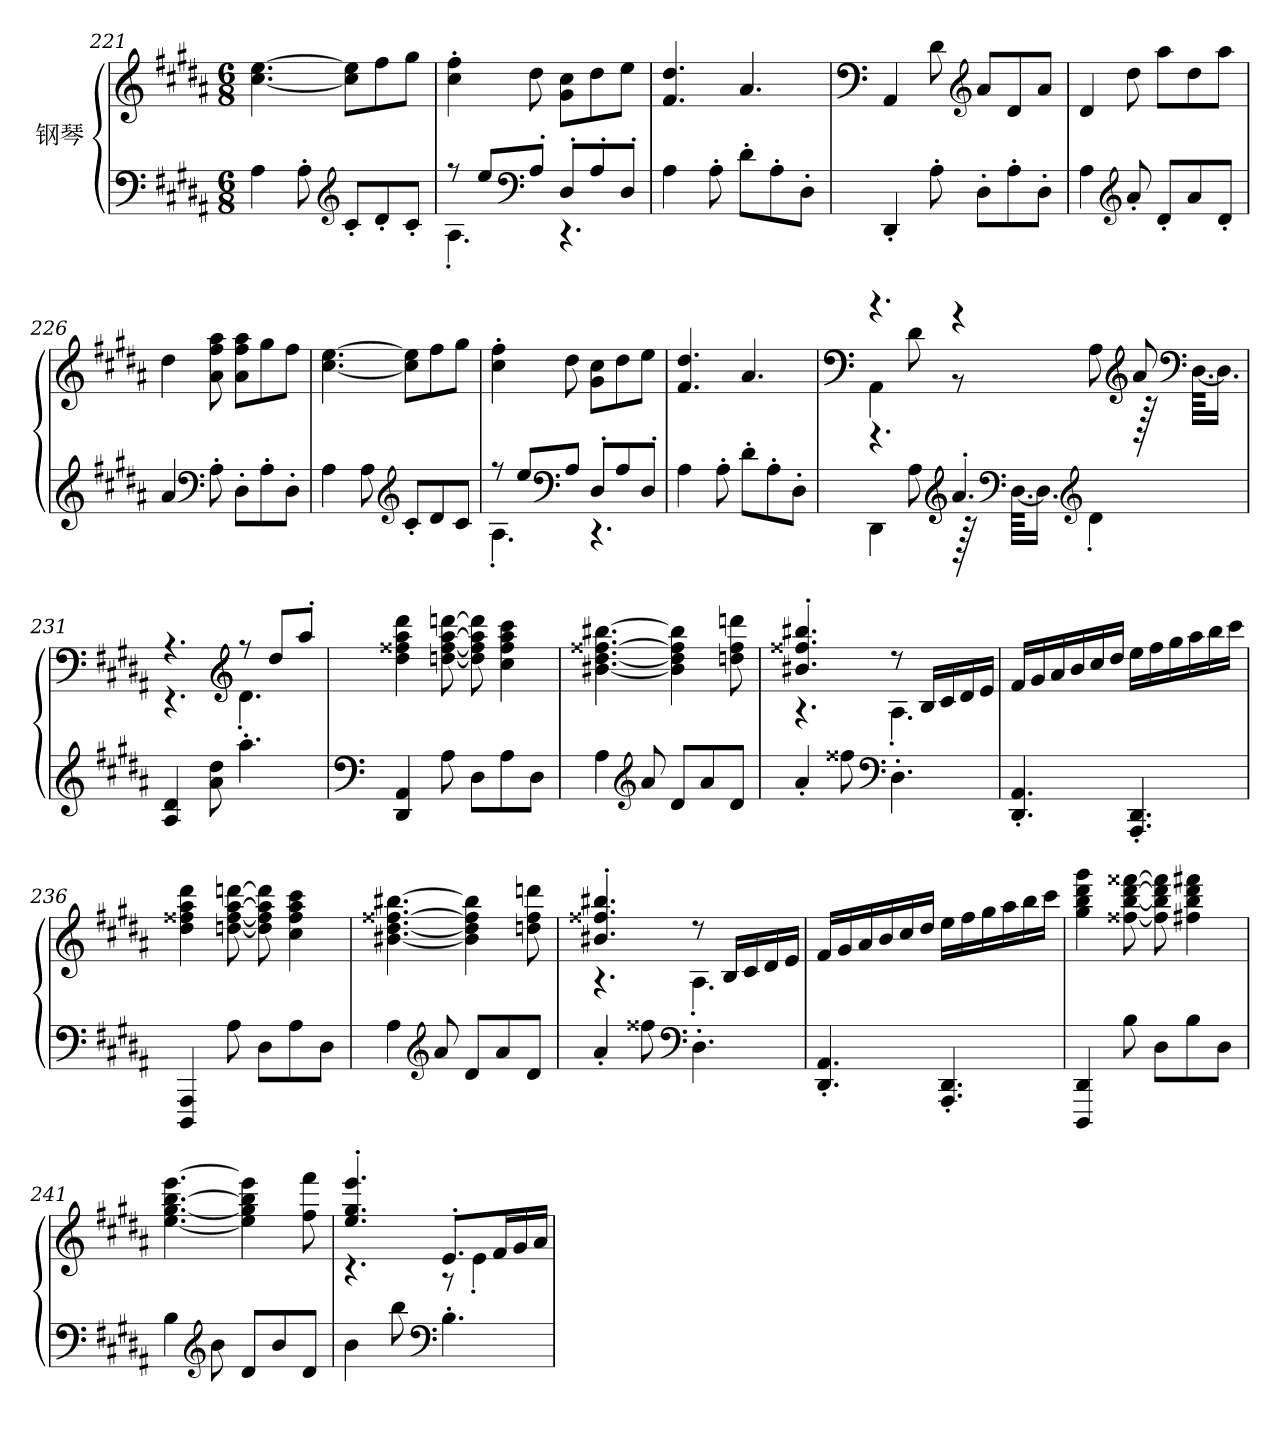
**kern	**kern
*part1	*part1
*staff2	*staff1
*I"钢琴	*
*clefF4	*clefG2
*k[f#c#g#d#a#]	*k[f#c#g#d#a#]
*M6/8	*M6/8
*MM201	*MM201
=221	=221
4A#\	[4.cc#\ [4.ee\
8A#'\	.
*clefG2	*
*	*MM209
8c#'/L	8cc#\] 8ee\]L
8d#'/	8ff#\
8c#'/J	8gg#\J
=222	=222
*	*MM205
*^	*
8r	4.A#'\	4cc#\' 4ff#\'
8ee/L	.	.
*clefF4	*	*
8A#'/J	.	8dd#\
*	*	*MM222
8D#'/L	4.r	8g#\ 8cc#\L
8A#'/	.	8dd#\
8D#'/J	.	8ee\J
*v	*v	*
=223	=223
*	*MM189
4A#\	4.f#/ 4.dd#/
8A#'\	.
*	*MM205
8d#'\L	4.a#/
8A#'\	.
8D#'\J	.
!!LO:LB:g=z
=224	=224
*	*clefF4
*	*MM203
4DD#'/	4AA#/
8A#'\	8d#\
*	*clefG2
*	*MM214
8D#'\L	8a#/L
8A#'\	8d#/
8D#'\J	8a#/J
=225	=225
*	*MM205
4A#\	4d#/
*clefG2	*
8a#'/	8dd#\
*	*MM207
8d#'/L	8aa#\L
8a#/	8dd#\
8d#'/J	8aa#\J
=226	=226
*	*MM211
4a#/	4dd#\
*clefF4	*
8A#'\	8a#\ 8ff#\ 8aa#\
*	*MM202
8D#'\L	8a#\ 8ff#\ 8aa#\L
8A#'\	8gg#\
8D#'\J	8ff#\J
=227	=227
*	*MM207
4A#\	[4.cc#\ [4.ee\
8A#\	.
*clefG2	*
*	*MM201
8c#'/L	8cc#\] 8ee\]L
8d#/	8ff#\
8c#/J	8gg#\J
=228	=228
*	*MM212
*^	*
8r	4.A#'\	4cc#\' 4ff#\'
8ee/L	.	.
*clefF4	*	*
8A#/J	.	8dd#\
*	*	*MM205
8D#'/L	4.r	8g#\ 8cc#\L
8A#/	.	8dd#\
8D#'/J	.	8ee\J
*v	*v	*
!!LO:LB:g=z
=229	=229
*	*MM207
4A#\	4.f#/ 4.dd#/
8A#'\	.
*	*MM212
8d#'\L	4.a#/
8A#'\	.
8D#'\J	.
=230	=230
*	*clefF4
*	*MM207
*^	*^
4.r	4DD#\	4.r	4AA#\
.	8A#\	.	8d#\
*clefG2	*	*	*
*	*	*MM214	*
4.a#'/	128r	4r	8r
*clefF4	*	*	*
.	[64.D#\KKLL	.	.
.	16.D#\JJ]	.	.
*clefG2	*	*	*
.	4d#'\	.	8A#\
*	*	*clefG2	*
.	.	8a#/	128r
*	*	*clefF4	*
.	.	.	[64.D#\KKLL
.	.	.	16.D#\JJ]
*v	*v	*	*
=231	=231	=231
*	*MM205	*
4A#/ 4d#/	4.r	4.r
8a#\ 8dd#\	.	.
*	*clefG2	*
*	*MM229	*
4.aa#'\	8r	4.d#'\
.	8dd#/L	.
.	8aa#'/J	.
*	*v	*v
!!LO:LB:g=z
=232	=232
*clefF4	*
*	*MM203
4DD#/ 4AA#/	4dd#\ 4ff##X\ 4aa#\ 4ddd#\
8A#\	[8ddn\ [8ff##\ [8aa#\ [8dddn\
*	*MM213
8D#\L	8dd\] 8ff##\] 8aa#\] 8ddd\]
8A#\	4cc#\ 4ff##\ 4aa#\ 4ccc#\
8D#\J	.
=233	=233
*	*MM198
4A#\	[4.b#X\ [4.dd#\ [4.ff##X\ [4.bb#X\
*clefG2	*
8a#/	.
*	*MM228
8d#/L	4b#\] 4dd#\] 4ff##\] 4bb#\]
8a#/	.
8d#/J	8ddn\ 8ff##\ 8dddn\
=234	=234
*	*MM211
*	*^
4a#'/	4.b#X/' 4.ff##X/' 4.bb#X/'	4.r
8ff##X\	.	.
*clefF4	*	*
*	*MM225	*
4.D#'\	8r	4.A#'\
.	16B/LL	.
.	16c#/	.
.	16d#/	.
.	16e/JJ	.
*	*v	*v
=235	=235
*	*MM203
4.DD#/' 4.AA#/'	16f#/LL
.	16g#/
.	16a#/
.	16b/
.	16cc#/
.	16dd#/JJ
*	*MM212
4.AAA#/' 4.DD#/'	16ee\LL
.	16ff#\
.	16gg#\
.	16aa#\
.	16bb\
.	16ccc#\JJ
!!LO:PB:g=z
=236	=236
*	*MM197
4DDD#/ 4AAA#/	4dd#\ 4ff##X\ 4aa#\ 4ddd#\
8A#\	[8ddn\ [8ff##\ [8aa#\ [8dddn\
*	*MM203
8D#\L	8dd\] 8ff##\] 8aa#\] 8ddd\]
8A#\	4cc#\ 4ff##\ 4aa#\ 4ccc#\
8D#\J	.
=237	=237
*	*MM221
4A#\	[4.b#X\ [4.dd#\ [4.ff##X\ [4.bb#X\
*clefG2	*
8a#/	.
*	*MM209
8d#/L	4b#\] 4dd#\] 4ff##\] 4bb#\]
8a#/	.
8d#/J	8ddn\ 8ff##\ 8dddn\
=238	=238
*	*MM207
*	*^
4a#'/	4.b#X/' 4.ff##X/' 4.bb#X/'	4.r
8ff##X\	.	.
*clefF4	*	*
*	*MM225	*
4.D#'\	8r	4.A#'\
.	16B/LL	.
.	16c#/	.
.	16d#/	.
.	16e/JJ	.
*	*v	*v
=239	=239
*	*MM214
4.DD#/' 4.AA#/'	16f#/LL
.	16g#/
.	16a#/
.	16b/
.	16cc#/
.	16dd#/JJ
*	*MM201
4.AAA#/' 4.DD#/'	16ee\LL
.	16ff#\
.	16gg#\
.	16aa#\
.	16bb\
.	16ccc#\JJ
!!LO:LB:g=z
=240	=240
*	*MM206
4DDD#/ 4DD#/	4gg#\ 4bb\ 4ddd#\ 4ggg#\
8B\	[8ff##X\ [8bb\ [8ddd#\ [8fff##X\
*	*MM199
8D#\L	8ff##\] 8bb\] 8ddd#\] 8fff##\]
8B\	4ff#X\ 4bb\ 4ddd#\ 4fff#X\
8D#\J	.
=241	=241
*	*MM202
4B\	[4.ee\ [4.gg#\ [4.bb\ [4.eee\
*clefG2	*
8b\	.
*	*MM205
8d#/L	4ee\] 4gg#\] 4bb\] 4eee\]
8b/	.
8d#/J	8ff#\ 8fff#\
=242	=242
*	*MM211
*	*^
4b\	4.ee/' 4.gg#/' 4.eee/'	4.r
8bb\	.	.
*clefF4	*	*
*	*MM221	*
4.B'\	8.e'/L	8r
.	.	4e'\
.	16f#/L	.
.	16g#/	.
.	16a#/JJ	.
*	*v	*v
=	=
*-	*-
